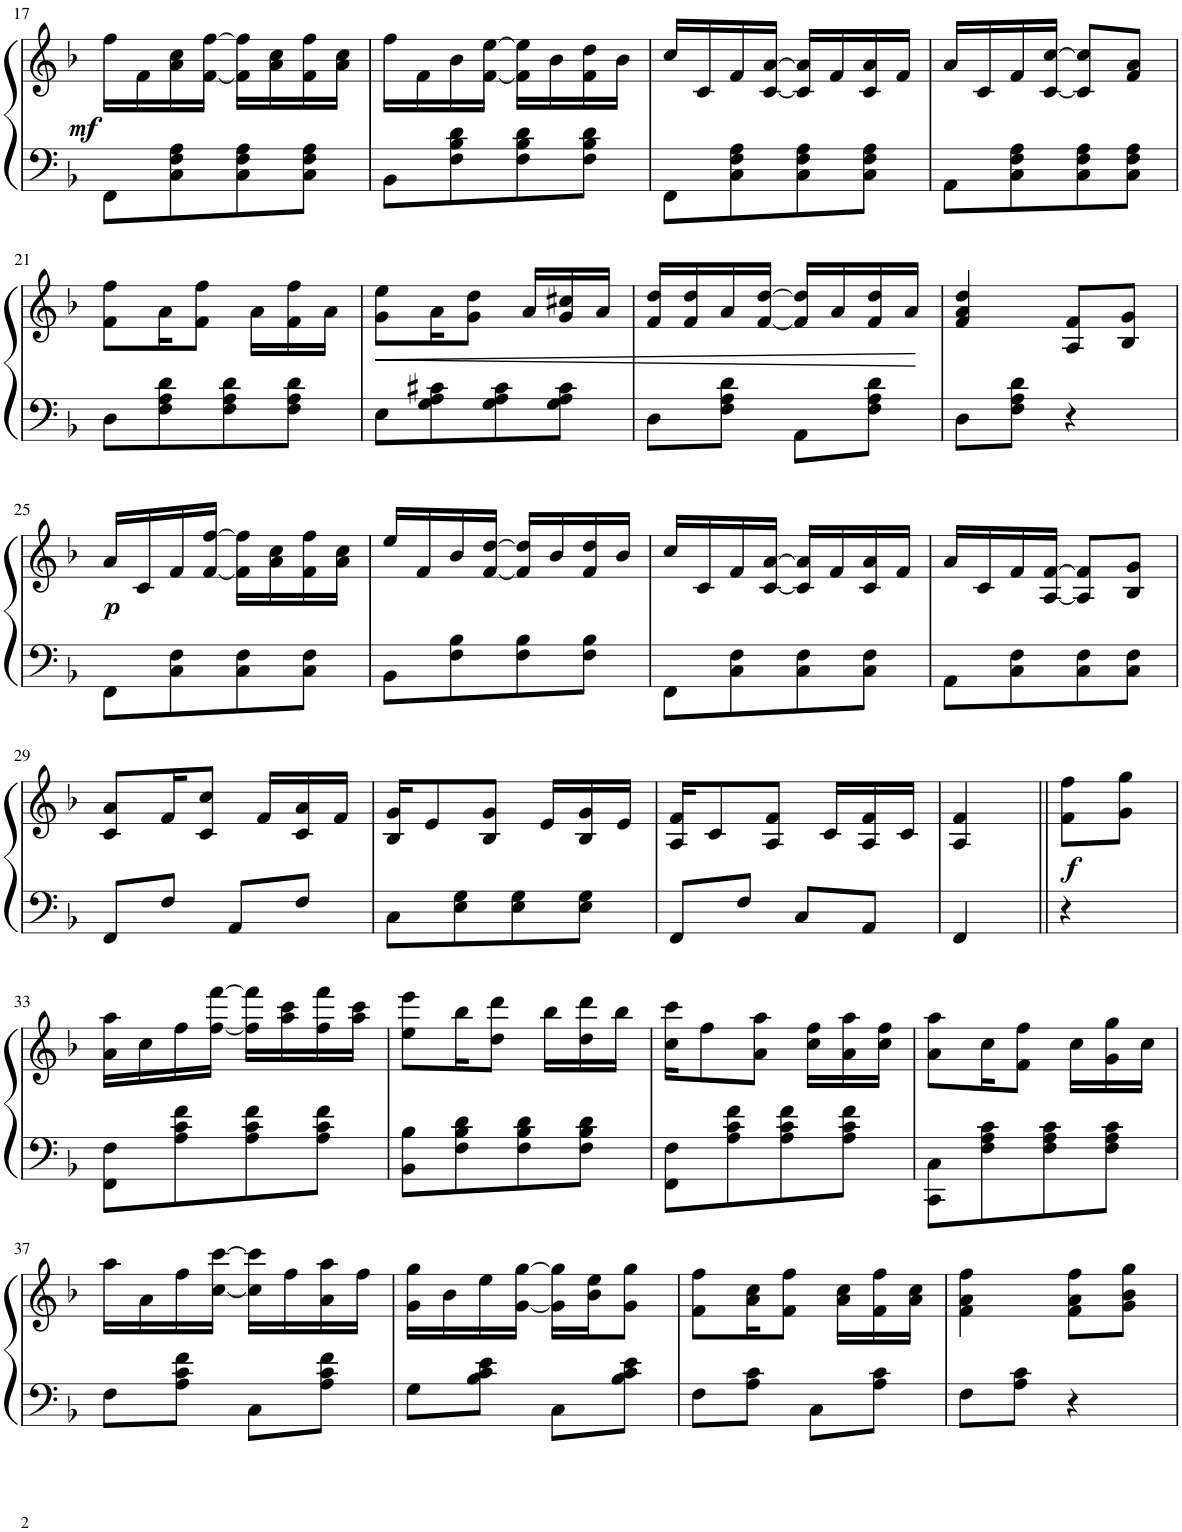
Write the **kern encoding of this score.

**kern	**kern	**dynam
*part1	*part1	*part1
*staff2	*staff1	*staff1/2
*I"Piano	*	*
*I'Pno.	*	*
!!LO:PB:g=z
*clefF4	*clefG2	*
*k[b-]	*k[b-]	*
*M2/4	*M2/4	*
=17	=17	=17
!	!	!LO:DY:b
8FF\L	16ff\LL	mf
.	16f\	.
8C\ 8F\ 8A\	16a\ 16cc\	.
.	[16f\ [16ff\JJ	.
8C\ 8F\ 8A\	16f\] 16ff\]LL	.
.	16a\ 16cc\	.
8C\ 8F\ 8A\J	16f\ 16ff\	.
.	16a\ 16cc\JJ	.
=18	=18	=18
8BB-\L	16ff\LL	.
.	16f\	.
8F\ 8B-\ 8d\	16b-\	.
.	[16f\ [16ee\JJ	.
8F\ 8B-\ 8d\	16f\] 16ee\]LL	.
.	16b-\	.
8F\ 8B-\ 8d\J	16f\ 16dd\	.
.	16b-\JJ	.
=19	=19	=19
8FF\L	16cc/LL	.
.	16c/	.
8C\ 8F\ 8A\	16f/	.
.	[16c/ [16a/JJ	.
8C\ 8F\ 8A\	16c/] 16a/]LL	.
.	16f/	.
8C\ 8F\ 8A\J	16c/ 16a/	.
.	16f/JJ	.
=20	=20	=20
8AA\L	16a/LL	.
.	16c/	.
8C\ 8F\ 8A\	16f/	.
.	[16c/ [16cc/JJ	.
8C\ 8F\ 8A\	8c/] 8cc/]L	.
8C\ 8F\ 8A\J	8f/ 8a/J	.
!!LO:LB:g=z
=21	=21	=21
8D\L	8f\ 8ff\L	.
8F\ 8A\ 8d\	16a\K	.
.	8f\ 8ff\J	.
8F\ 8A\ 8d\	.	.
.	16a\LL	.
8F\ 8A\ 8d\J	16f\ 16ff\	.
.	16a\JJ	.
=22	=22	=22
!	!	!LO:HP:b
8E\L	8g\ 8ee\L	<
8G\ 8A\ 8c#X\	16a\K	.
.	8g\ 8dd\J	.
8G\ 8A\ 8c#\	.	.
.	16a/LL	.
8G\ 8A\ 8c#\J	16g/ 16cc#X/	.
.	16a/JJ	.
=23	=23	=23
8D\L	16f/ 16dd/LL	.
.	16f/ 16dd/	.
8F\ 8A\ 8d\J	16a/	.
.	[16f/ [16dd/JJ	.
8AA\L	16f/] 16dd/]LL	.
.	16a/	.
8F\ 8A\ 8d\J	16f/ 16dd/	.
.	16a/JJ	.
.	.	[
=24	=24	=24
8D\L	4f/ 4a/ 4dd/	.
8F\ 8A\ 8d\J	.	.
4r	8A/ 8f/L	.
.	8B-/ 8g/J	.
!!LO:LB:g=z
=25	=25	=25
!	!	!LO:DY:b
8FF\L	16a/LL	p
.	16c/	.
8C\ 8F\	16f/	.
.	[16f/ [16ff/JJ	.
8C\ 8F\	16f\] 16ff\]LL	.
.	16a\ 16cc\	.
8C\ 8F\J	16f\ 16ff\	.
.	16a\ 16cc\JJ	.
=26	=26	=26
8BB-\L	16ee/LL	.
.	16f/	.
8F\ 8B-\	16b-/	.
.	[16f/ [16dd/JJ	.
8F\ 8B-\	16f/] 16dd/]LL	.
.	16b-/	.
8F\ 8B-\J	16f/ 16dd/	.
.	16b-/JJ	.
=27	=27	=27
8FF\L	16cc/LL	.
.	16c/	.
8C\ 8F\	16f/	.
.	[16c/ [16a/JJ	.
8C\ 8F\	16c/] 16a/]LL	.
.	16f/	.
8C\ 8F\J	16c/ 16a/	.
.	16f/JJ	.
=28	=28	=28
8AA\L	16a/LL	.
.	16c/	.
8C\ 8F\	16f/	.
.	[16A/ [16f/JJ	.
8C\ 8F\	8A/] 8f/]L	.
8C\ 8F\J	8B-/ 8g/J	.
!!LO:LB:g=z
=29	=29	=29
8FF/L	8c/ 8a/L	.
8F/J	16f/K	.
.	8c/ 8cc/J	.
8AA/L	.	.
.	16f/LL	.
8F/J	16c/ 16a/	.
.	16f/JJ	.
=30	=30	=30
8C\L	16B-/ 16g/KL	.
.	8e/	.
8E\ 8G\	.	.
.	8B-/ 8g/J	.
8E\ 8G\	.	.
.	16e/LL	.
8E\ 8G\J	16B-/ 16g/	.
.	16e/JJ	.
=31	=31	=31
8FF/L	16A/ 16f/KL	.
.	8c/	.
8F/J	.	.
.	8A/ 8f/J	.
8C/L	.	.
.	16c/LL	.
8AA/J	16A/ 16f/	.
.	16c/JJ	.
=32	=32	=32
4FF/	4A/ 4f/	.
=32X1||	=32X1||	=32X1||
!	!	!LO:DY:b
4r	8f\ 8ff\L	f
.	8g\ 8gg\J	.
!!LO:LB:g=z
=33	=33	=33
8FF\ 8F\L	16a\ 16aa\LL	.
.	16cc\	.
8A\ 8c\ 8f\	16ff\	.
.	[16ff\ [16fff\JJ	.
8A\ 8c\ 8f\	16ff\] 16fff\]LL	.
.	16aa\ 16ccc\	.
8A\ 8c\ 8f\J	16ff\ 16fff\	.
.	16aa\ 16ccc\JJ	.
=34	=34	=34
8BB-\ 8B-\L	8ee\ 8eee\L	.
8F\ 8B-\ 8d\	16bb-\K	.
.	8dd\ 8ddd\J	.
8F\ 8B-\ 8d\	.	.
.	16bb-\LL	.
8F\ 8B-\ 8d\J	16dd\ 16ddd\	.
.	16bb-\JJ	.
=35	=35	=35
8FF\ 8F\L	16cc\ 16ccc\KL	.
.	8ff\	.
8A\ 8c\ 8f\	.	.
.	8a\ 8aa\J	.
8A\ 8c\ 8f\	.	.
.	16cc\ 16ff\LL	.
8A\ 8c\ 8f\J	16a\ 16aa\	.
.	16cc\ 16ff\JJ	.
=36	=36	=36
8CC\ 8C\L	8a\ 8aa\L	.
8F\ 8A\ 8c\	16cc\K	.
.	8f\ 8ff\J	.
8F\ 8A\ 8c\	.	.
.	16cc\LL	.
8F\ 8A\ 8c\J	16g\ 16gg\	.
.	16cc\JJ	.
!!LO:LB:g=z
=37	=37	=37
8F\L	16aa\LL	.
.	16a\	.
8A\ 8c\ 8f\J	16ff\	.
.	[16cc\ [16ccc\JJ	.
8C\L	16cc\] 16ccc\]LL	.
.	16ff\	.
8A\ 8c\ 8f\J	16a\ 16aa\	.
.	16ff\JJ	.
=38	=38	=38
8G\L	16g\ 16gg\LL	.
.	16b-\	.
8B-\ 8c\ 8e\J	16ee\	.
.	[16g\ [16gg\JJ	.
8C\L	16g\] 16gg\]LL	.
.	16b-\ 16ee\J	.
8B-\ 8c\ 8e\J	8g\ 8gg\J	.
=39	=39	=39
8F\L	8f\ 8ff\L	.
8A\ 8c\J	16a\ 16cc\K	.
.	8f\ 8ff\J	.
8C\L	.	.
.	16a\ 16cc\LL	.
8A\ 8c\J	16f\ 16ff\	.
.	16a\ 16cc\JJ	.
=40	=40	=40
8F\L	4f\ 4a\ 4ff\	.
8A\ 8c\J	.	.
4r	8f\ 8a\ 8ff\L	.
.	8g\ 8b-\ 8gg\J	.
=	=	=
*-	*-	*-
